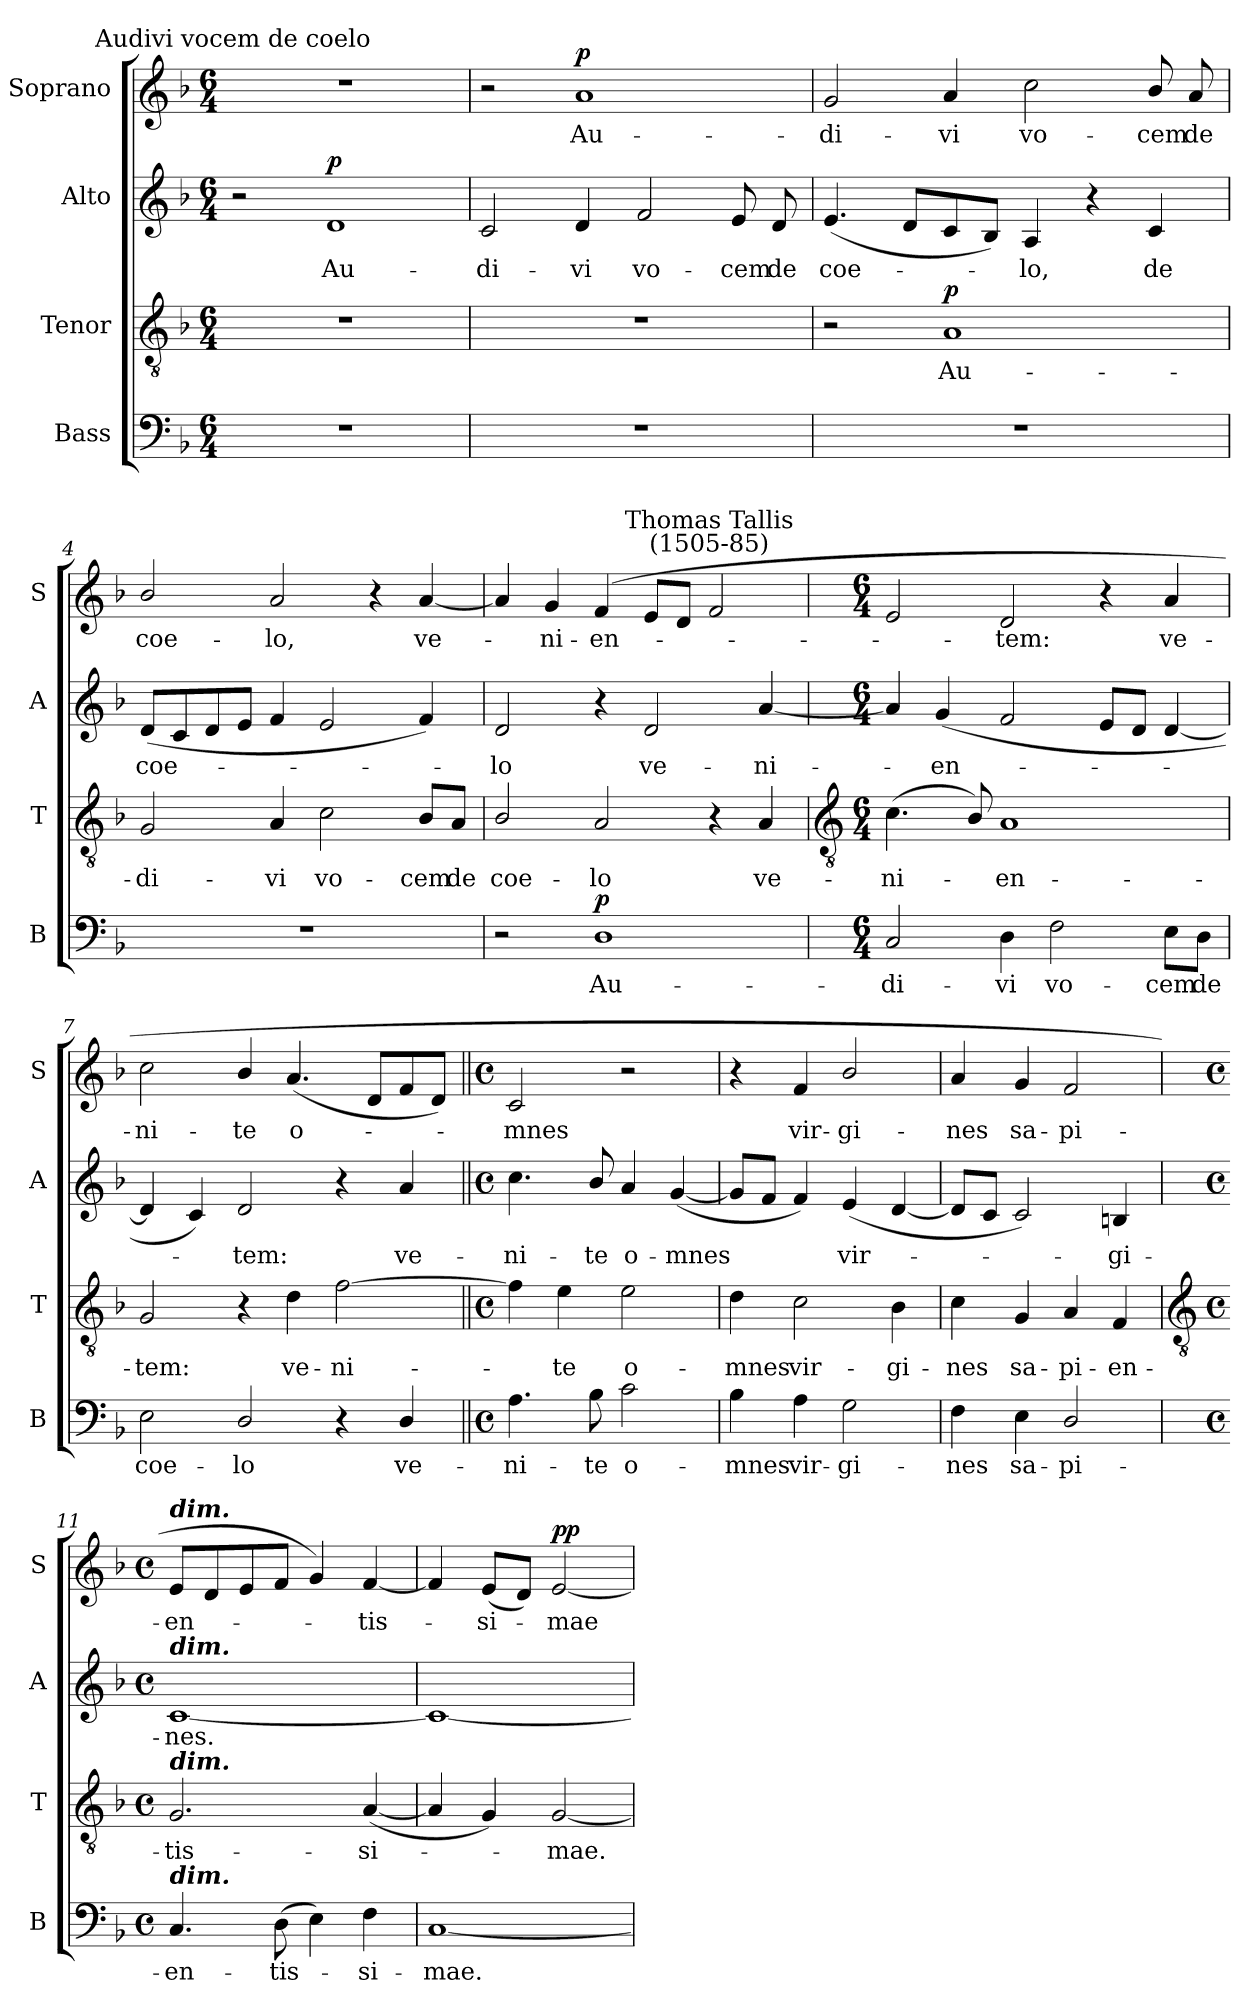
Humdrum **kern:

**kern	**text	**dynam	**kern	**text	**dynam	**kern	**text	**dynam	**kern	**text	**dynam
*part4	*part4	*part4	*part3	*part3	*part3	*part2	*part2	*part2	*part1	*part1	*part1
*staff4	*staff4	*staff4	*staff3	*staff3	*staff3	*staff2	*staff2	*staff2	*staff1	*staff1	*staff1
*I"Bass	*	*	*I"Tenor	*	*	*I"Alto	*	*	*I"Soprano	*	*
*I'B	*	*	*I'T	*	*	*I'A	*	*	*I'S	*	*
*clefF4	*	*	*clefGv2	*	*	*clefG2	*	*	*clefG2	*	*
*k[b-]	*	*	*k[b-]	*	*	*k[b-]	*	*	*k[b-]	*	*
*F:	*	*	*F:	*	*	*F:	*	*	*F:	*	*
*M6/4	*	*	*M6/4	*	*	*M6/4	*	*	*M6/4	*	*
=1	=1	=1	=1	=1	=1	=1	=1	=1	=1	=1	=1
!	!	!	!	!	!	!	!	!	!LO:TX:a:cj:t=Audivi vocem de coelo	!	!
!LO:N:vis=1	!	!	!LO:N:vis=1	!	!	!	!	!	!LO:N:vis=1	!	!
1.r	.	.	1.r	.	.	2r	.	.	1.r	.	.
!	!	!	!	!	!	!	!LO:LY:b	!LO:DY:b	!	!	!
.	.	.	.	.	.	1d	Au-	p	.	.	.
=2	=2	=2	=2	=2	=2	=2	=2	=2	=2	=2	=2
!LO:N:vis=1	!	!	!LO:N:vis=1	!	!	!	!LO:LY:b	!	!	!	!
1.r	.	.	1.r	.	.	2c	-di-	.	2r	.	.
!	!	!	!	!	!	!	!LO:LY:b	!	!	!LO:LY:b	!LO:DY:b
.	.	.	.	.	.	4d	-vi	.	1a	Au-	p
!	!	!	!	!	!	!	!LO:LY:b	!	!	!	!
.	.	.	.	.	.	2f	vo-	.	.	.	.
!	!	!	!	!	!	!	!LO:LY:b	!	!	!	!
.	.	.	.	.	.	8e	-cem	.	.	.	.
!	!	!	!	!	!	!	!LO:LY:b	!	!	!	!
.	.	.	.	.	.	8d	de	.	.	.	.
=3	=3	=3	=3	=3	=3	=3	=3	=3	=3	=3	=3
!LO:N:vis=1	!	!	!	!	!	!	!LO:LY:b	!	!	!LO:LY:b	!
1.r	.	.	2r	.	.	(<4.e	coe-	.	2g	-di-	.
.	.	.	.	.	.	8dL	.	.	.	.	.
!	!	!	!	!LO:LY:b	!LO:DY:b	!	!	!	!	!LO:LY:b	!
.	.	.	1A	Au-	p	8c	.	.	4a	-vi	.
.	.	.	.	.	.	8B-J)	.	.	.	.	.
!	!	!	!	!	!	!	!LO:LY:b	!	!	!LO:LY:b	!
.	.	.	.	.	.	4A	lo,	.	2cc	vo-	.
.	.	.	.	.	.	4r	.	.	.	.	.
!	!	!	!	!	!	!	!LO:LY:b	!	!	!LO:LY:b	!
.	.	.	.	.	.	4c	de	.	8b-/	-cem	.
!	!	!	!	!	!	!	!	!	!	!LO:LY:b	!
.	.	.	.	.	.	.	.	.	8a	de	.
=4	=4	=4	=4	=4	=4	=4	=4	=4	=4	=4	=4
!LO:N:vis=1	!	!	!	!LO:LY:b	!	!	!LO:LY:b	!	!	!LO:LY:b	!
1.r	.	.	2G	-di-	.	(<8dL	coe-	.	2b-/	coe-	.
.	.	.	.	.	.	8c	.	.	.	.	.
.	.	.	.	.	.	8d	.	.	.	.	.
.	.	.	.	.	.	8eJ	.	.	.	.	.
!	!	!	!	!LO:LY:b	!	!	!	!	!	!LO:LY:b	!
.	.	.	4A	-vi	.	4f	.	.	2a	-lo,	.
!	!	!	!	!LO:LY:b	!	!	!	!	!	!	!
.	.	.	2c	vo-	.	2e	.	.	.	.	.
.	.	.	.	.	.	.	.	.	4r	.	.
!	!	!	!	!LO:LY:b	!	!	!	!	!	!LO:LY:b	!
.	.	.	8B-/L	-cem	.	4f)	.	.	[4a	ve-	.
!	!	!	!	!LO:LY:b	!	!	!	!	!	!	!
.	.	.	8A/J	de	.	.	.	.	.	.	.
=5	=5	=5	=5	=5	=5	=5	=5	=5	=5	=5	=5
!	!	!	!	!LO:LY:b	!	!	!LO:LY:b	!	!	!	!
2r	.	.	2B-/	coe-	.	2d	lo	.	4a]	.	.
!	!	!	!	!	!	!	!	!	!	!LO:LY:b	!
.	.	.	.	.	.	.	.	.	4g	ni-	.
!	!LO:LY:b	!LO:DY:b	!	!LO:LY:b	!	!	!	!	!	!LO:LY:b	!
1D	Au-	p	2A	-lo	.	4r	.	.	(<4f	-en-	.
!	!	!	!	!	!	!	!LO:LY:b	!	!	!	!
.	.	.	.	.	.	2d	ve-	.	8eL	.	.
.	.	.	.	.	.	.	.	.	8dJ	.	.
!	!	!	!	!	!	!	!	!	!LO:TX:a:cj:t=Thomas Tallis\n(1505-85)	!	!
.	.	.	4r	.	.	.	.	.	2f	.	.
!	!	!	!	!LO:LY:b	!	!	!LO:LY:b	!	!	!	!
.	.	.	4A	ve-	.	[4a	-ni-	.	.	.	.
!!LO:LB:g=z
=6	=6	=6	=6	=6	=6	=6	=6	=6	=6	=6	=6
*	*	*	*clefGv2	*	*	*	*	*	*	*	*
*M6/4	*	*	*M6/4	*	*	*M6/4	*	*	*M6/4	*	*
!	!LO:LY:b	!	!	!LO:LY:b	!	!	!	!	!	!	!
2C	-di-	.	(<4.c	-ni-	.	4a]	.	.	2e	.	.
!	!	!	!	!	!	!	!LO:LY:b	!	!	!	!
.	.	.	.	.	.	(<4g	en-	.	.	.	.
.	.	.	8B-/)	.	.	.	.	.	.	.	.
!	!LO:LY:b	!	!	!LO:LY:b	!	!	!	!	!	!LO:LY:b	!
4D	-vi	.	1A	en-	.	2f	.	.	2d	tem:	.
!	!LO:LY:b	!	!	!	!	!	!	!	!	!	!
2F	vo-	.	.	.	.	.	.	.	.	.	.
.	.	.	.	.	.	8eL	.	.	4r	.	.
.	.	.	.	.	.	8dJ	.	.	.	.	.
!	!LO:LY:b	!	!	!	!	!	!	!	!	!LO:LY:b	!
8E\L	-cem	.	.	.	.	[4d	.	.	4a	ve-	.
!	!LO:LY:b	!	!	!	!	!	!	!	!	!	!
8D\J	de	.	.	.	.	.	.	.	.	.	.
=7	=7	=7	=7	=7	=7	=7	=7	=7	=7	=7	=7
!	!LO:LY:b	!	!	!LO:LY:b	!	!	!	!	!	!LO:LY:b	!
2E	coe-	.	2G	-tem:	.	4d]	.	.	2cc	-ni-	.
.	.	.	.	.	.	4c)	.	.	.	.	.
!	!LO:LY:b	!	!	!	!	!	!LO:LY:b	!	!	!LO:LY:b	!
2D/	-lo	.	4r	.	.	2d	tem:	.	4b-/	-te	.
!	!	!	!	!LO:LY:b	!	!	!	!	!	!LO:LY:b	!
.	.	.	4d	ve-	.	.	.	.	(<4.a	o-	.
!	!	!	!	!LO:LY:b	!	!	!	!	!	!	!
4r	.	.	[2f	-ni-	.	4r	.	.	.	.	.
.	.	.	.	.	.	.	.	.	8dL	.	.
!	!LO:LY:b	!	!	!	!	!	!LO:LY:b	!	!	!	!
4D/	ve-	.	.	.	.	4a	ve-	.	8f	.	.
.	.	.	.	.	.	.	.	.	8dJ)	.	.
=8||	=8||	=8||	=8||	=8||	=8||	=8||	=8||	=8||	=8||	=8||	=8||
*M4/4	*	*	*M4/4	*	*	*M4/4	*	*	*M4/4	*	*
*met(c)	*	*	*met(c)	*	*	*met(c)	*	*	*met(c)	*	*
!	!LO:LY:b	!	!	!	!	!	!LO:LY:b	!	!	!LO:LY:b	!
4.A	-ni-	.	4f]	.	.	4.cc	-ni-	.	2c	mnes	.
!	!	!	!	!LO:LY:b	!	!	!	!	!	!	!
.	.	.	4e	te	.	.	.	.	.	.	.
!	!LO:LY:b	!	!	!	!	!	!LO:LY:b	!	!	!	!
8B-	-te	.	.	.	.	8b-/	-te	.	.	.	.
!	!LO:LY:b	!	!	!LO:LY:b	!	!	!LO:LY:b	!	!	!	!
2c	o-	.	2e	o-	.	4a	o-	.	2r	.	.
!	!	!	!	!	!	!	!LO:LY:b	!	!	!	!
.	.	.	.	.	.	(<[4g	-mnes	.	.	.	.
=9	=9	=9	=9	=9	=9	=9	=9	=9	=9	=9	=9
!	!LO:LY:b	!	!	!LO:LY:b	!	!	!	!	!	!	!
4B-	-mnes	.	4d	-mnes	.	8gL]	.	.	4r	.	.
.	.	.	.	.	.	8fJ	.	.	.	.	.
!	!LO:LY:b	!	!	!LO:LY:b	!	!	!	!	!	!LO:LY:b	!
4A	vir-	.	2c	vir-	.	4f)	.	.	4f	vir-	.
!	!LO:LY:b	!	!	!	!	!	!LO:LY:b	!	!	!LO:LY:b	!
2G	-gi-	.	.	.	.	(<4e	vir-	.	2b-/	-gi-	.
!	!	!	!	!LO:LY:b	!	!	!	!	!	!	!
.	.	.	4B-	-gi-	.	[4d	.	.	.	.	.
=10	=10	=10	=10	=10	=10	=10	=10	=10	=10	=10	=10
!	!LO:LY:b	!	!	!LO:LY:b	!	!	!	!	!	!LO:LY:b	!
4F	-nes	.	4c	-nes	.	8dL]	.	.	4a	-nes	.
.	.	.	.	.	.	8cJ	.	.	.	.	.
!	!LO:LY:b	!	!	!LO:LY:b	!	!	!	!	!	!LO:LY:b	!
4E	sa-	.	4G	sa-	.	2c)	.	.	4g	sa-	.
!	!LO:LY:b	!	!	!LO:LY:b	!	!	!	!	!	!LO:LY:b	!
2D/	-pi-	.	4A	-pi-	.	.	.	.	2f	-pi-	.
!	!	!	!	!LO:LY:b	!	!	!LO:LY:b	!	!	!	!
.	.	.	4F	-en-	.	4Bn	gi-	.	.	.	.
!!LO:LB:g=z
=11	=11	=11	=11	=11	=11	=11	=11	=11	=11	=11	=11
*	*	*	*clefGv2	*	*	*	*	*	*	*	*
*M4/4	*	*	*M4/4	*	*	*M4/4	*	*	*M4/4	*	*
*met(c)	*	*	*met(c)	*	*	*met(c)	*	*	*met(c)	*	*
!	!	!	!	!	!	!	!	!	!LO:TX:a:Bi:t=dim.	!	!
!	!	!	!	!	!	!LO:TX:a:Bi:t=dim.	!	!	!	!	!
!	!	!	!LO:TX:a:Bi:t=dim.	!	!	!	!	!	!	!	!
!LO:TX:a:Bi:t=dim.	!	!	!	!	!	!	!	!	!	!	!
!	!LO:LY:b	!	!	!LO:LY:b	!	!	!LO:LY:b	!	!	!LO:LY:b	!
4.C	-en-	.	2.G	-tis-	.	[1c	-nes.	.	8eL	-en-	.
.	.	.	.	.	.	.	.	.	8d	.	.
.	.	.	.	.	.	.	.	.	8e	.	.
!	!LO:LY:b	!	!	!	!	!	!	!	!	!	!
(>8D	-tis-	.	.	.	.	.	.	.	8fJ	.	.
4E)	.	.	.	.	.	.	.	.	4g)	.	.
!	!LO:LY:b	!	!	!LO:LY:b	!	!	!	!	!	!LO:LY:b	!
4F	si-	.	(<[4A	-si-	.	.	.	.	[4f	tis-	.
=12	=12	=12	=12	=12	=12	=12	=12	=12	=12	=12	=12
!	!LO:LY:b	!	!	!	!	!	!	!	!	!	!
[1C	-mae.	.	4A]	.	.	1c_	.	.	4f]	.	.
!	!	!	!	!	!	!	!	!	!	!LO:LY:b	!
.	.	.	4G)	.	.	.	.	.	(<8eL	si-	.
.	.	.	.	.	.	.	.	.	8dJ)	.	.
!	!	!	!	!LO:LY:b	!	!	!	!	!	!LO:LY:b	!LO:DY:b
.	.	.	[2G	mae.	.	.	.	.	[2e	mae	pp
=	=	=	=	=	=	=	=	=	=	=	=
*-	*-	*-	*-	*-	*-	*-	*-	*-	*-	*-	*-
